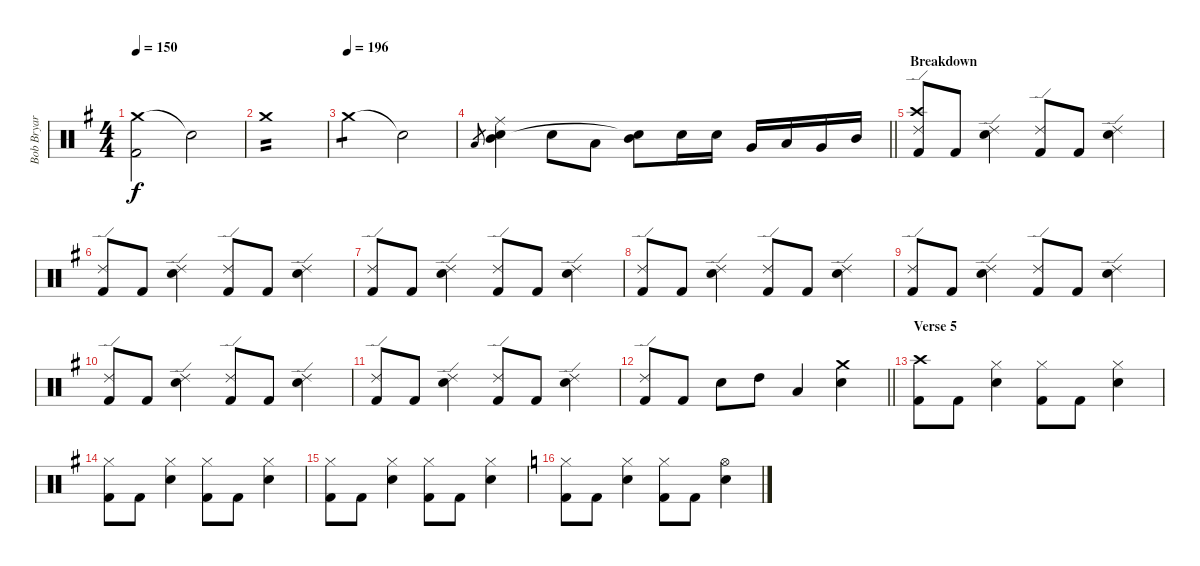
\track ("Bob Bryar bateria" "Bob Bryar ") {instrument percussion}
\staff {score}
\articulation defaults
\ts (4 4)
\tempo 150
\clef neutral
\ks eminor
("Crash medium (hit)" "Kick (hit) 2").2{dy f} "Snare (hit)"{t}.2{volume 0} |
"Crash medium (hit)".1{tp 2 volume 16} |
\tempo (196)
"Crash medium (hit)".2{tp 1} "Snare (hit)"{t}.2{volume 14} |
\barLineRight lightlight "Low Tom (hit)".8{gr}
("Ride (middle)" "Mid Tom (hit)" "Electric Snare (hit)").4{volume 16} "Electric Snare (hit)".8 "Low Tom (hit)".8 ("Mid Tom (hit)" "Snare (hit)"{t}).8 "Electric Snare (hit)".16 "Electric Snare (hit)".16 "Very Low Tom (hit)".16 "Low Tom (hit)".16 "Very Low Tom (hit)".16 "Mid Tom (hit)".16 |
\section ("" "Breakdown")
("Crash high (hit)" "Ride (edge) 2" "Kick (hit) 2").8 "Kick (hit) 2".8 ("Ride (edge) 2" "Electric Snare (hit)").4 ("Ride (edge) 2" "Kick (hit) 2").8 "Kick (hit) 2".8 ("Ride (edge) 2" "Electric Snare (hit)").4 |
("Ride (edge) 2" "Kick (hit) 2").8 "Kick (hit) 2".8 ("Ride (edge) 2" "Electric Snare (hit)").4 ("Ride (edge) 2" "Kick (hit) 2").8 "Kick (hit) 2".8 ("Ride (edge) 2" "Electric Snare (hit)").4 |
("Ride (edge) 2" "Kick (hit) 2").8 "Kick (hit) 2".8 ("Ride (edge) 2" "Electric Snare (hit)").4 ("Ride (edge) 2" "Kick (hit) 2").8 "Kick (hit) 2".8 ("Ride (edge) 2" "Electric Snare (hit)").4 |
("Ride (edge) 2" "Kick (hit) 2").8 "Kick (hit) 2".8 ("Ride (edge) 2" "Electric Snare (hit)").4 ("Ride (edge) 2" "Kick (hit) 2").8 "Kick (hit) 2".8 ("Ride (edge) 2" "Electric Snare (hit)").4 |
("Ride (edge) 2" "Kick (hit) 2").8 "Kick (hit) 2".8 ("Ride (edge) 2" "Electric Snare (hit)").4 ("Ride (edge) 2" "Kick (hit) 2").8 "Kick (hit) 2".8 ("Ride (edge) 2" "Electric Snare (hit)").4 |
("Ride (edge) 2" "Kick (hit) 2").8 "Kick (hit) 2".8 ("Ride (edge) 2" "Electric Snare (hit)").4 ("Ride (edge) 2" "Kick (hit) 2").8 "Kick (hit) 2".8 ("Ride (edge) 2" "Electric Snare (hit)").4 |
("Ride (edge) 2" "Kick (hit) 2").8 "Kick (hit) 2".8 ("Ride (edge) 2" "Electric Snare (hit)").4 ("Ride (edge) 2" "Kick (hit) 2").8 "Kick (hit) 2".8 ("Ride (edge) 2" "Electric Snare (hit)").4 |
\barLineRight lightlight
("Ride (edge) 2" "Kick (hit) 2").8 "Kick (hit) 2".8 "Electric Snare (hit)".8 "High Tom (hit)".8 "Low Tom (hit)".4 ("Crash medium (hit)" "Electric Snare (hit)").4 |
\section ("" "Verse 5")
("Crash high (hit)" "Kick (hit) 2").8 "Kick (hit) 2".8 ("Hi-Hat (closed)" "Electric Snare (hit)").4 ("Hi-Hat (closed)" "Kick (hit) 2").8 "Kick (hit) 2".8 ("Hi-Hat (closed)" "Electric Snare (hit)").4 |
("Hi-Hat (closed)" "Kick (hit) 2").8 "Kick (hit) 2".8 ("Hi-Hat (closed)" "Electric Snare (hit)").4 ("Hi-Hat (closed)" "Kick (hit) 2").8 "Kick (hit) 2".8 ("Hi-Hat (closed)" "Electric Snare (hit)").4 |
("Hi-Hat (closed)" "Kick (hit) 2").8 "Kick (hit) 2".8 ("Hi-Hat (closed)" "Electric Snare (hit)").4 ("Hi-Hat (closed)" "Kick (hit) 2").8 "Kick (hit) 2".8 ("Hi-Hat (closed)" "Electric Snare (hit)").4 |
\ks c
("Hi-Hat (closed)" "Kick (hit) 2").8 "Kick (hit) 2".8 ("Hi-Hat (closed)" "Electric Snare (hit)").4 ("Hi-Hat (closed)" "Kick (hit) 2").8 "Kick (hit) 2".8 ("Hi-Hat (open)" "Electric Snare (hit)").4
